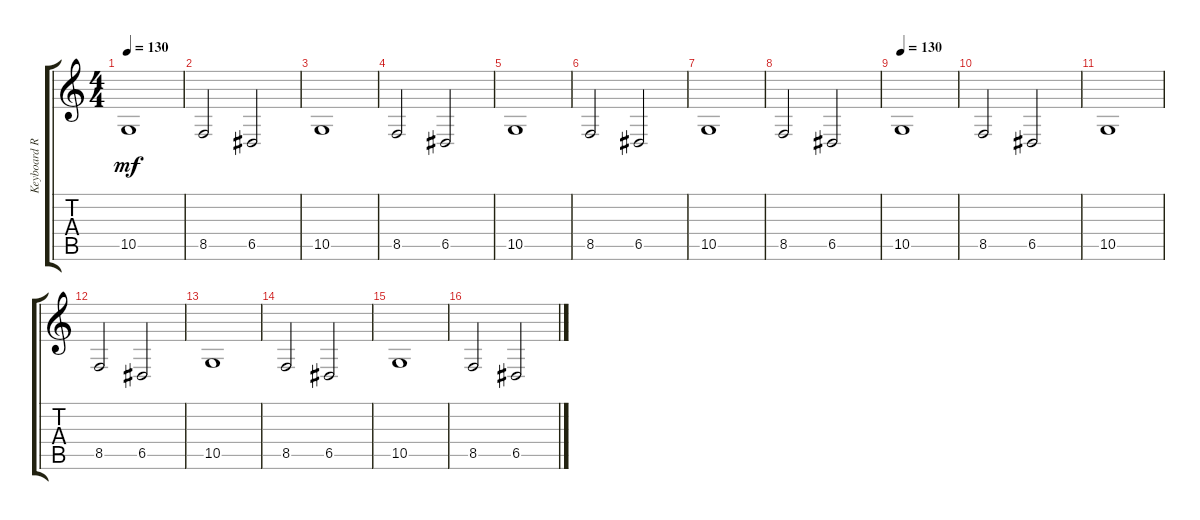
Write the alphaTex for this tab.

\track ("Keyboard Rythem" "Keyboard R") {instrument stringensemble2}
\staff {score tabs}
\tuning (E4 B3 G3 D3 A2 E2) {hide}
\ts (4 4)
\tempo 130
\clef g2
\ks c
10.5.1{dy mf} |
8.5.2 6.5.2 |
10.5.1 |
8.5.2 6.5.2 |
10.5.1 |
8.5.2 6.5.2 |
10.5.1 |
8.5.2 6.5.2 |
\tempo 130
10.5.1 |
8.5.2 6.5.2 |
10.5.1 |
8.5.2 6.5.2 |
10.5.1 |
8.5.2 6.5.2 |
10.5.1 |
8.5.2 6.5.2
